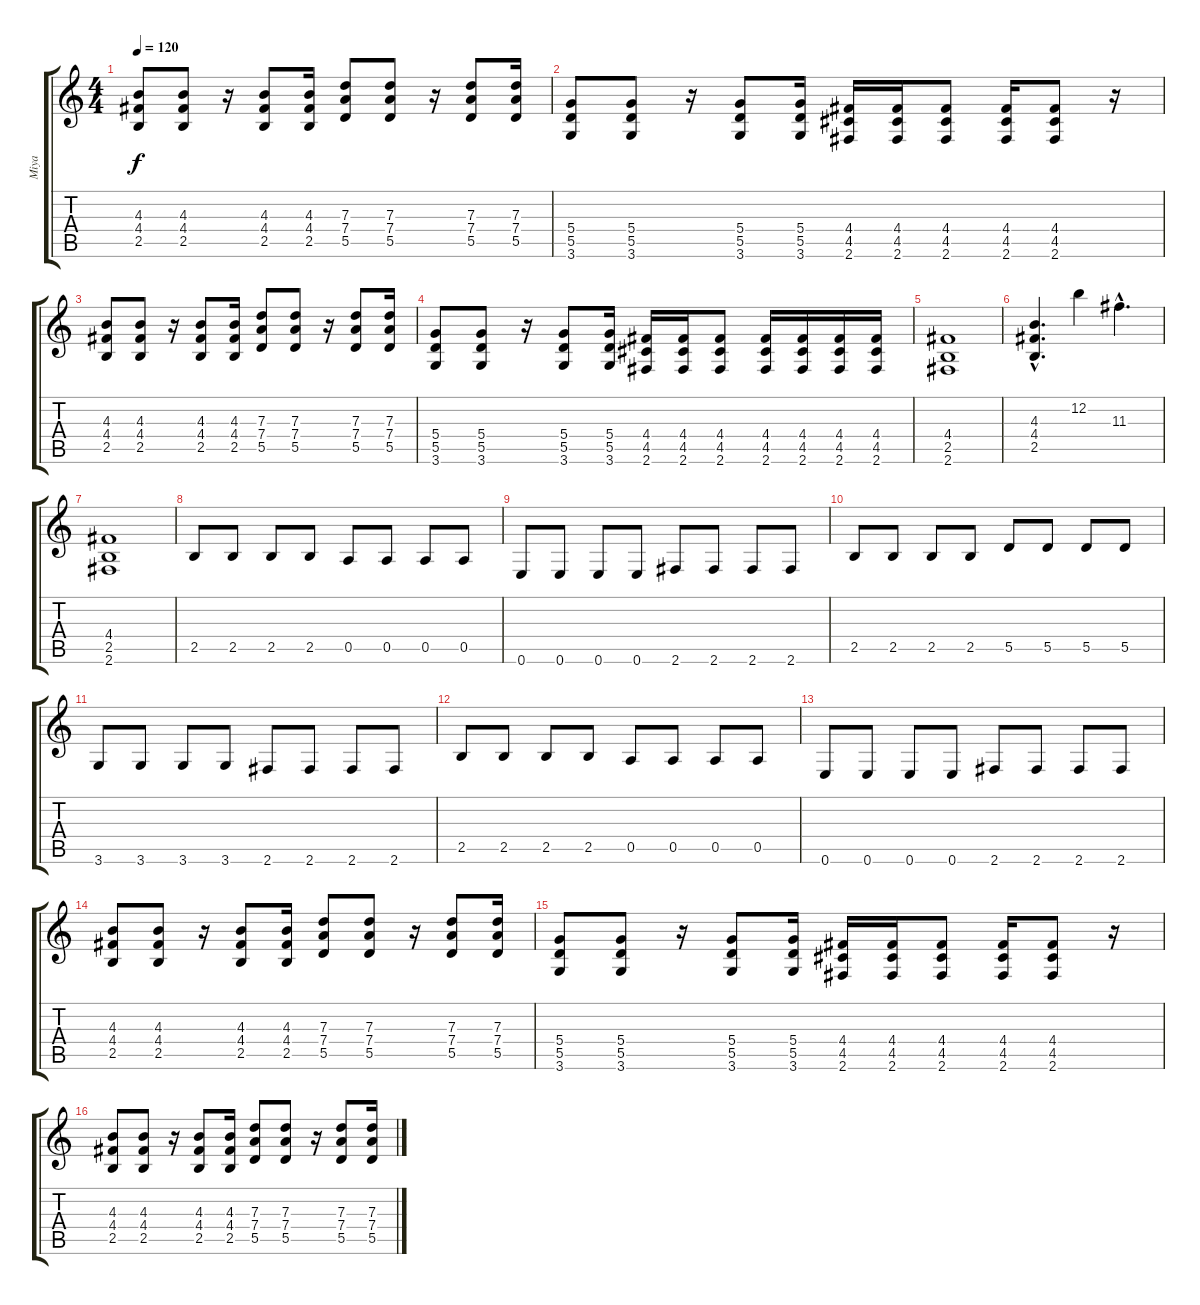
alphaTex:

\track ("Miya" "Miya") {instrument distortionguitar}
\staff {score tabs}
\tuning (E4 B3 G3 D3 A2 E2) {hide}
\ts (4 4)
\tempo 120
\clef g2
\ks c
(4.3 4.4 2.5).8{dy f} (4.3 4.4 2.5).8 r.16 (4.3 4.4 2.5).8 (4.3 4.4 2.5).16 (7.3 7.4 5.5).8 (7.3 7.4 5.5).8 r.16 (7.3 7.4 5.5).8 (7.3 7.4 5.5).16 |
(5.4 5.5 3.6).8 (5.4 5.5 3.6).8 r.16 (5.4 5.5 3.6).8 (5.4 5.5 3.6).16 (4.4 4.5 2.6).16 (4.4 4.5 2.6).16 (4.4 4.5 2.6).8 (4.4 4.5 2.6).16 (4.4 4.5 2.6).8 r.16 |
(4.3 4.4 2.5).8 (4.3 4.4 2.5).8 r.16 (4.3 4.4 2.5).8 (4.3 4.4 2.5).16 (7.3 7.4 5.5).8 (7.3 7.4 5.5).8 r.16 (7.3 7.4 5.5).8 (7.3 7.4 5.5).16 |
(5.4 5.5 3.6).8 (5.4 5.5 3.6).8 r.16 (5.4 5.5 3.6).8 (5.4 5.5 3.6).16 (4.4 4.5 2.6).16 (4.4 4.5 2.6).16 (4.4 4.5 2.6).8 (4.4 4.5 2.6).16 (4.4 4.5 2.6).16 (4.4 4.5 2.6).16 (4.4 4.5 2.6).16 |
(4.4 2.5 2.6).1 |
(4.3{hac} 4.4{hac} 2.5{hac}).4{d} 12.2.4 11.3{hac}.4{d} |
(4.4 2.5 2.6).1 |
2.5.8{volume 10 instrument electricguitarmuted} 2.5.8 2.5.8 2.5.8 0.5.8 0.5.8 0.5.8 0.5.8 |
0.6.8 0.6.8 0.6.8 0.6.8 2.6.8 2.6.8 2.6.8 2.6.8 |
2.5.8 2.5.8 2.5.8 2.5.8 5.5.8 5.5.8 5.5.8 5.5.8 |
3.6.8 3.6.8 3.6.8 3.6.8 2.6.8 2.6.8 2.6.8 2.6.8 |
2.5.8 2.5.8 2.5.8 2.5.8 0.5.8 0.5.8 0.5.8 0.5.8 |
0.6.8 0.6.8 0.6.8 0.6.8 2.6.8 2.6.8 2.6.8 2.6.8 |
(4.3 4.4 2.5).8{volume 13 instrument distortionguitar} (4.3 4.4 2.5).8 r.16 (4.3 4.4 2.5).8 (4.3 4.4 2.5).16 (7.3 7.4 5.5).8 (7.3 7.4 5.5).8 r.16 (7.3 7.4 5.5).8 (7.3 7.4 5.5).16 |
(5.4 5.5 3.6).8 (5.4 5.5 3.6).8 r.16 (5.4 5.5 3.6).8 (5.4 5.5 3.6).16 (4.4 4.5 2.6).16 (4.4 4.5 2.6).16 (4.4 4.5 2.6).8 (4.4 4.5 2.6).16 (4.4 4.5 2.6).8 r.16 |
(4.3 4.4 2.5).8 (4.3 4.4 2.5).8 r.16 (4.3 4.4 2.5).8 (4.3 4.4 2.5).16 (7.3 7.4 5.5).8 (7.3 7.4 5.5).8 r.16 (7.3 7.4 5.5).8 (7.3 7.4 5.5).16
